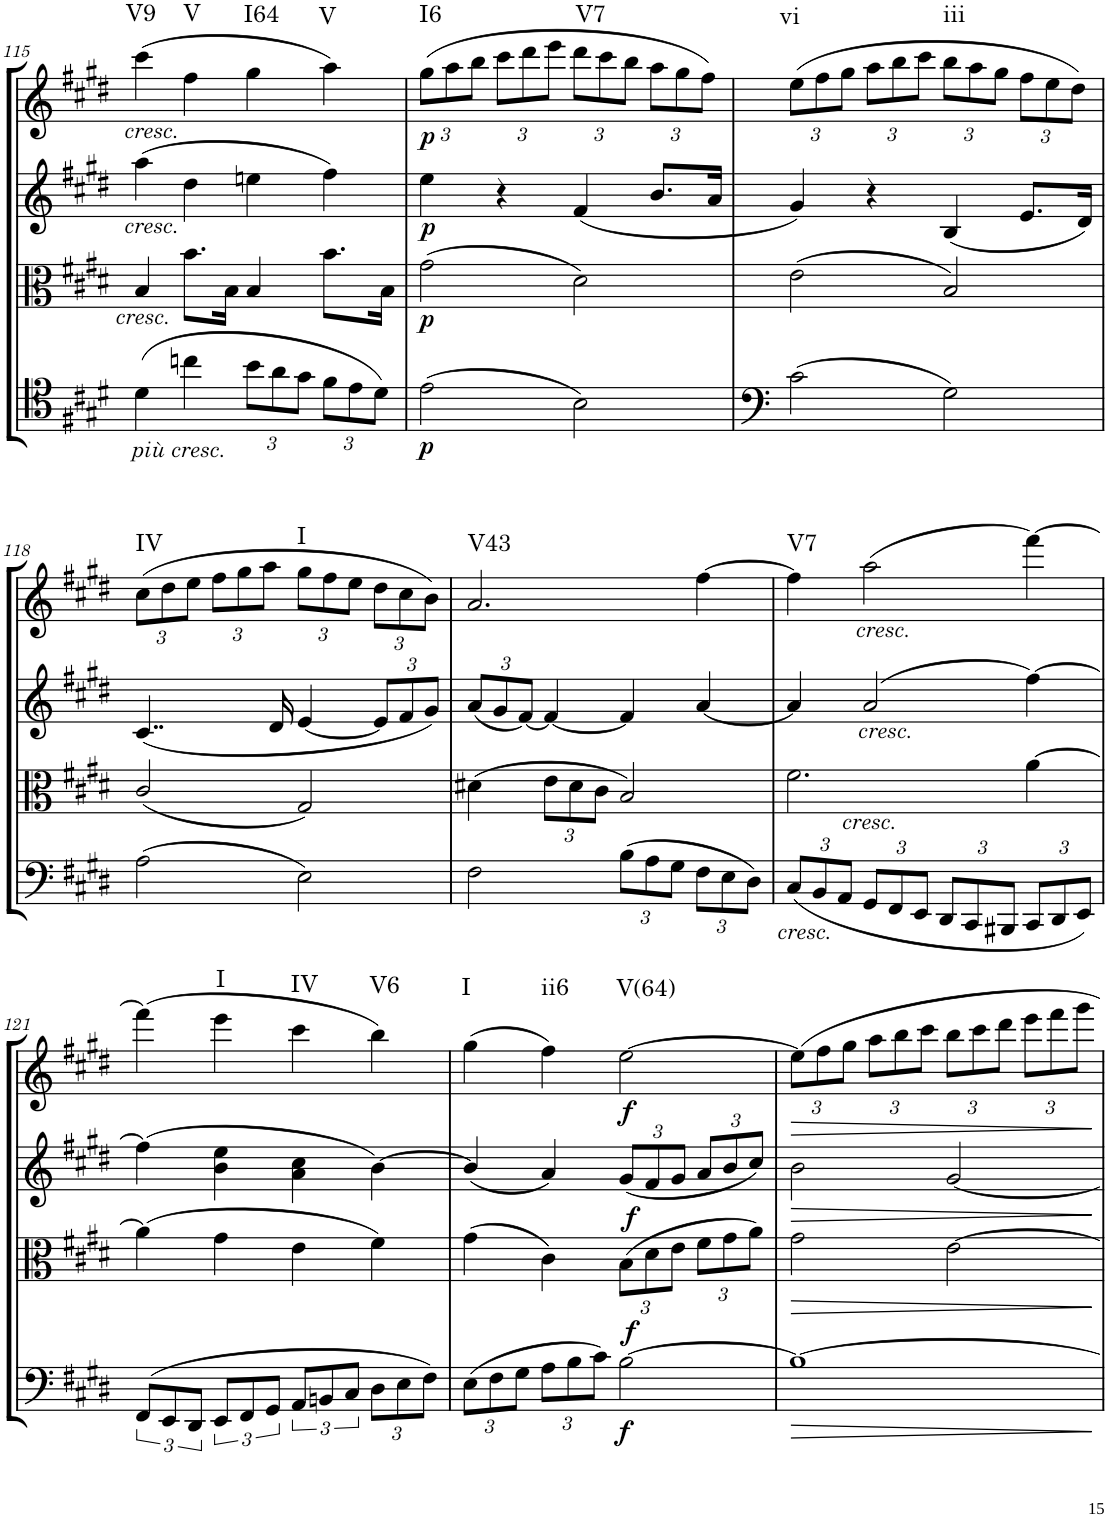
**kern	**dynam	**kern	**dynam	**kern	**dynam	**kern	**dynam	**harte
*part4	*part4	*part3	*part3	*part2	*part2	*part1	*part1	*part1
*staff4	*staff4	*staff3	*staff3	*staff2	*staff2	*staff1	*staff1	*
*I"Cello	*	*I"Viola	*	*I"2nd Violin	*	*I"1st Violin	*	*
*	*	*I'Vla	*	*I'Vln	*	*I'Vln	*	*
!!LO:PB:g=z
*clefC4	*	*clefC3	*	*clefG2	*	*clefG2	*	*
*k[f#c#g#d#]	*	*k[f#c#g#d#]	*	*k[f#c#g#d#]	*	*k[f#c#g#d#]	*	*
*M4/4	*	*M4/4	*	*M4/4	*	*M4/4	*	*
*met(c)	*	*met(c)	*	*met(c)	*	*met(c)	*	*
=115	=115	=115	=115	=115	=115	=115	=115	=115
!	!	!	!	!	!	!LO:TX:b:i:t=cresc.	!	!
!	!	!	!	!LO:TX:b:i:t=cresc.	!	!	!	!
!	!	!LO:TX:b:i:t=cresc.	!	!	!	!	!	!
!LO:TX:b:i:t=più cresc.	!	!	!	!	!	!	!	!LO:H:kt=V9
(4d#\	.	4B/	.	(4aa\	.	(4ccc#\	.	N
!	!	!	!	!	!	!	!	!LO:H:kt=V
4ccn\	.	8.b\L	.	4dd#\	.	4ff#\	.	N
.	.	16B\Jk	.	.	.	.	.	.
*Xbrackettup	*	*	*	*	*	*	*	*
!	!	!	!	!	!	!	!	!LO:H:kt=I64
12b\L	.	4B/	.	4een\	.	4gg#\	.	N
12a\	.	.	.	.	.	.	.	.
12g#\J	.	.	.	.	.	.	.	.
!	!	!	!	!	!	!	!	!LO:H:kt=V
12f#\L	.	8.b\L	.	4ff#\)	.	4aa\)	.	N
12e\	.	.	.	.	.	.	.	.
12d#\J)	.	.	.	.	.	.	.	.
.	.	16B\Jk	.	.	.	.	.	.
=116	=116	=116	=116	=116	=116	=116	=116	=116
*	*	*	*	*	*	*Xbrackettup	*	*
!	!LO:DY:b	!	!LO:DY:b	!	!LO:DY:b	!	!LO:DY:b	!LO:H:kt=I6
(2e\	p	(2g#\	p	4ee\	p	(12gg#\L	p	N
.	.	.	.	.	.	12aa\	.	.
.	.	.	.	.	.	12bb\J	.	.
.	.	.	.	4r	.	12ccc#\L	.	.
.	.	.	.	.	.	12ddd#\	.	.
.	.	.	.	.	.	12eee\J	.	.
!	!	!	!	!	!	!	!	!LO:H:kt=V7
2B\)	.	2d#\)	.	(4f#/	.	12ddd#\L	.	N
.	.	.	.	.	.	12ccc#\	.	.
.	.	.	.	.	.	12bb\J	.	.
.	.	.	.	8.b/L	.	12aa\L	.	.
.	.	.	.	.	.	12gg#\	.	.
.	.	.	.	.	.	12ff#\J)	.	.
.	.	.	.	16a/Jk	.	.	.	.
=117	=117	=117	=117	=117	=117	=117	=117	=117
!	!	!	!	!	!	!	!	!LO:H:kt=vi
(2c#\	.	(2e\	.	4g#/)	.	(12ee\L	.	N
.	.	.	.	.	.	12ff#\	.	.
.	.	.	.	.	.	12gg#\J	.	.
.	.	.	.	4r	.	12aa\L	.	.
.	.	.	.	.	.	12bb\	.	.
.	.	.	.	.	.	12ccc#\J	.	.
!	!	!	!	!	!	!	!	!LO:H:kt=iii
2G#\)	.	2B/)	.	(4B/	.	12bb\L	.	N
.	.	.	.	.	.	12aa\	.	.
.	.	.	.	.	.	12gg#\J	.	.
.	.	.	.	8.e/L	.	12ff#\L	.	.
.	.	.	.	.	.	12ee\	.	.
.	.	.	.	.	.	12dd#\J)	.	.
.	.	.	.	16d#/Jk)	.	.	.	.
!!LO:LB:g=z
=118	=118	=118	=118	=118	=118	=118	=118	=118
!	!	!	!	!	!	!	!	!LO:H:kt=IV
(2A\	.	(2c#/	.	(4..c#/	.	(12cc#\L	.	N
.	.	.	.	.	.	12dd#\	.	.
.	.	.	.	.	.	12ee\J	.	.
.	.	.	.	.	.	12ff#\L	.	.
.	.	.	.	.	.	12gg#\	.	.
.	.	.	.	.	.	12aa\J	.	.
.	.	.	.	16d#/	.	.	.	.
!	!	!	!	!	!	!	!	!LO:H:kt=I
2E\)	.	2G#/)	.	[4e/	.	12gg#\L	.	N
.	.	.	.	.	.	12ff#\	.	.
.	.	.	.	.	.	12ee\J	.	.
*	*	*	*	*Xbrackettup	*	*	*	*
.	.	.	.	12e/L]	.	12dd#\L	.	.
.	.	.	.	12f#/	.	12cc#\	.	.
.	.	.	.	12g#/J)	.	12b\J)	.	.
=119	=119	=119	=119	=119	=119	=119	=119	=119
!	!	!	!	!	!	!	!	!LO:H:kt=V43
2F#\	.	(4d#X\	.	(12a/L	.	2.a/	.	N
.	.	.	.	12g#/	.	.	.	.
.	.	.	.	[12f#/J)	.	.	.	.
*	*	*Xbrackettup	*	*	*	*	*	*
.	.	12e\L	.	4f#/_	.	.	.	.
.	.	12d#\	.	.	.	.	.	.
.	.	12c#\J	.	.	.	.	.	.
(12B\L	.	2B/)	.	4f#/]	.	.	.	.
12A\	.	.	.	.	.	.	.	.
12G#\J	.	.	.	.	.	.	.	.
12F#\L	.	.	.	[4a/	.	[4ff#\	.	.
12E\	.	.	.	.	.	.	.	.
12D#\J)	.	.	.	.	.	.	.	.
=120	=120	=120	=120	=120	=120	=120	=120	=120
!LO:TX:b:i:t=cresc.	!	!	!	!	!	!	!	!LO:H:kt=V7
(12C#/L	.	2.f#\	.	4a/]	.	4ff#\]	.	N
12BB/	.	.	.	.	.	.	.	.
12AA/J	.	.	.	.	.	.	.	.
!	!	!	!	!	!	!LO:TX:b:i:t=cresc.	!	!
!	!	!	!	!LO:TX:b:i:t=cresc.	!	!	!	!
12GG#/L	.	.	.	(2a/	.	(2aa\	.	.
12FF#/	.	.	.	.	.	.	.	.
12EE/J	.	.	.	.	.	.	.	.
12DD#/L	.	.	.	.	.	.	.	.
12CC#/	.	.	.	.	.	.	.	.
12BBB#X/J	.	.	.	.	.	.	.	.
!	!	!LO:TX:b:i:t=cresc.	!	!	!	!	!	!
12CC#/L	.	[4a\	.	[4ff#\)	.	[4fff#\)	.	.
12DD#/	.	.	.	.	.	.	.	.
12EE/J)	.	.	.	.	.	.	.	.
!!LO:LB:g=z
=121	=121	=121	=121	=121	=121	=121	=121	=121
*brackettup	*	*	*	*	*	*	*	*
(12FF#/L	.	(4a\]	.	(4ff#\]	.	(4fff#\]	.	.
12EE/	.	.	.	.	.	.	.	.
12DD#/J	.	.	.	.	.	.	.	.
!	!	!	!	!	!	!	!	!LO:H:kt=I
12EE/L	.	4g#\	.	4b\ 4ee\	.	4eee\	.	N
12FF#/	.	.	.	.	.	.	.	.
12GG#/J	.	.	.	.	.	.	.	.
!	!	!	!	!	!	!	!	!LO:H:kt=IV
12AA/L	.	4e\	.	4a\ 4cc#\	.	4ccc#\	.	N
12BBn/	.	.	.	.	.	.	.	.
12C#/J	.	.	.	.	.	.	.	.
*Xbrackettup	*	*	*	*	*	*	*	*
!	!	!	!	!	!	!	!	!LO:H:kt=V6
12D#\L	.	4f#\)	.	[4b\)	.	4bb\)	.	N
12E\	.	.	.	.	.	.	.	.
12F#\J)	.	.	.	.	.	.	.	.
=122	=122	=122	=122	=122	=122	=122	=122	=122
!	!	!	!	!	!	!	!	!LO:H:kt=I
(12E\L	.	(4g#\	.	(4b/]	.	(4gg#\	.	N
12F#\	.	.	.	.	.	.	.	.
12G#\J	.	.	.	.	.	.	.	.
!	!	!	!	!	!	!	!	!LO:H:kt=ii6
12A\L	.	4c#\)	.	4a/)	.	4ff#\)	.	N
12B\	.	.	.	.	.	.	.	.
12c#\J)	.	.	.	.	.	.	.	.
!	!LO:DY:b	!	!LO:DY:b	!	!LO:DY:b	!	!LO:DY:b	!LO:H:kt=V(64)
[2B\	f	(12B\L	f	(12g#/L	f	[2ee\	f	N
.	.	12d#\	.	12f#/	.	.	.	.
.	.	12e\J	.	12g#/J	.	.	.	.
.	.	12f#\L	.	12a/L	.	.	.	.
.	.	12g#\	.	12b/	.	.	.	.
.	.	12a\J)	.	12cc#/J)	.	.	.	.
=123	=123	=123	=123	=123	=123	=123	=123	=123
!	!LO:HP:b	!	!LO:HP:b	!	!LO:HP:b	!	!LO:HP:b	!
1B_	>	2g#\	>	2b\	>	12ee\L]	>	.
.	.	.	.	.	.	12ff#\	.	.
.	.	.	.	.	.	12gg#\J	.	.
.	.	.	.	.	.	12aa\L	.	.
.	.	.	.	.	.	12bb\	.	.
.	.	.	.	.	.	12ccc#\J	.	.
.	.	[2e\	.	[2g#/	.	12bb\L	.	.
.	.	.	.	.	.	12ccc#\	.	.
.	.	.	.	.	.	12ddd#\J	.	.
.	.	.	.	.	.	12eee\L	.	.
.	.	.	.	.	.	12fff#\	.	.
.	.	.	.	.	.	12ggg#\J	.	.
.	]	.	]	.	]	.	]	.
=	=	=	=	=	=	=	=	=
*-	*-	*-	*-	*-	*-	*-	*-	*-
